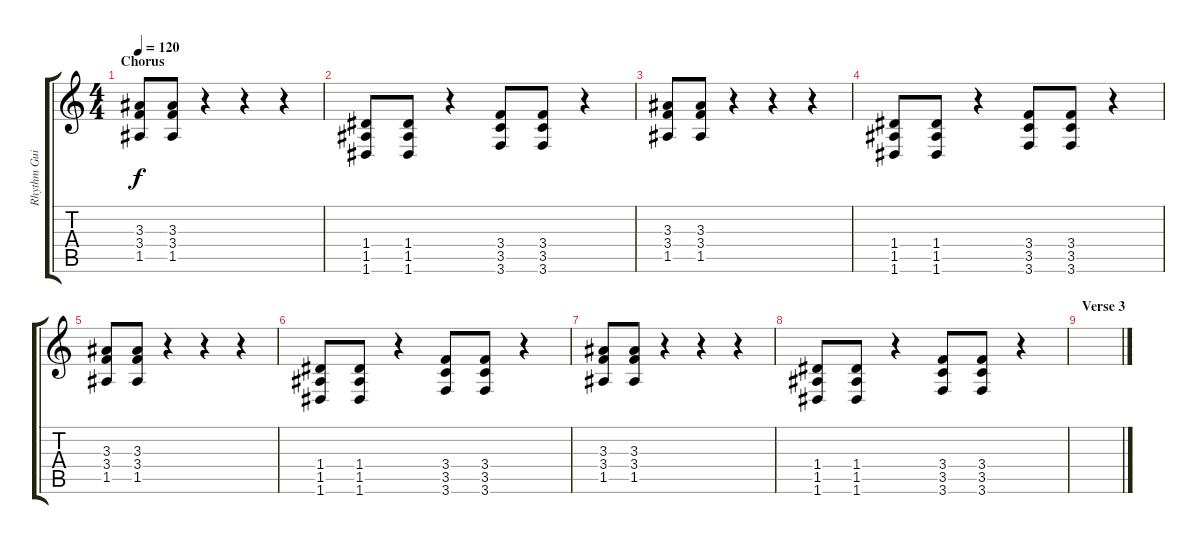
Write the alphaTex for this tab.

\track ("Rhythm Guitar" "Rhythm Gui") {instrument distortionguitar}
\staff {score tabs}
\tuning (E4 B3 G3 D3 A2 D2) {hide}
\ts (4 4)
\section ("" "Chorus")
\tempo 120
\clef g2
\ks c
(3.3 3.4 1.5).8{dy f} (3.3 3.4 1.5).8 r.4 r.4 r.4 |
(1.4 1.5 1.6).8 (1.4 1.5 1.6).8 r.4 (3.4 3.5 3.6).8 (3.4 3.5 3.6).8 r.4 |
(3.3 3.4 1.5).8 (3.3 3.4 1.5).8 r.4 r.4 r.4 |
(1.4 1.5 1.6).8 (1.4 1.5 1.6).8 r.4 (3.4 3.5 3.6).8 (3.4 3.5 3.6).8 r.4 |
(3.3 3.4 1.5).8 (3.3 3.4 1.5).8 r.4 r.4 r.4 |
(1.4 1.5 1.6).8 (1.4 1.5 1.6).8 r.4 (3.4 3.5 3.6).8 (3.4 3.5 3.6).8 r.4 |
(3.3 3.4 1.5).8 (3.3 3.4 1.5).8 r.4 r.4 r.4 |
(1.4 1.5 1.6).8 (1.4 1.5 1.6).8 r.4 (3.4 3.5 3.6).8 (3.4 3.5 3.6).8 r.4 |
\section ("" "Verse 3")
